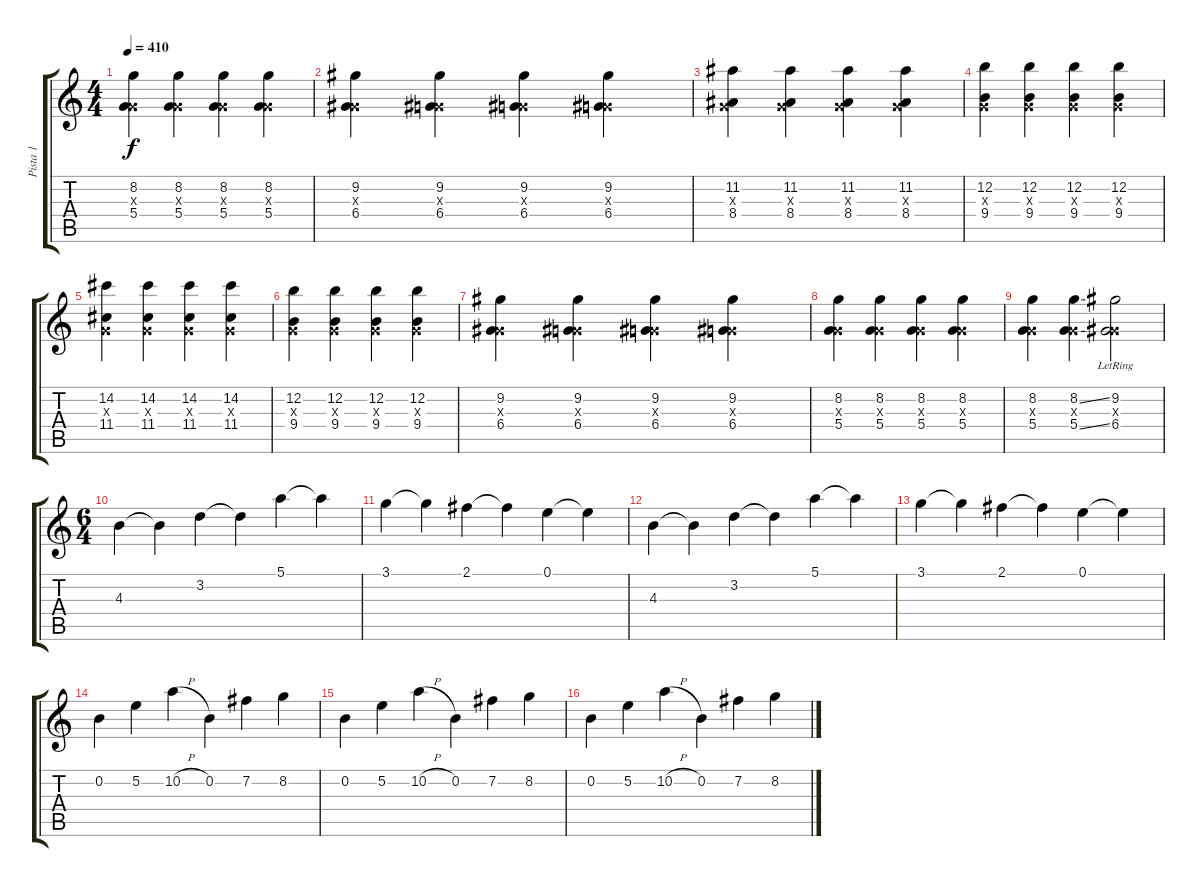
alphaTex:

\track ("Pista 1" "Pista 1") {instrument acousticguitarsteel}
\staff {score tabs}
\tuning (E4 B3 G3 D3 A2 D2) {hide}
\ts (4 4)
\tempo 410
\clef g2
\ks c
(8.2 0.3{x} 5.4).4{dy f} (8.2 0.3{x} 5.4).4 (8.2 0.3{x} 5.4).4 (8.2 0.3{x} 5.4).4 |
(9.2 0.3{x} 6.4).4 (9.2 0.3{x} 6.4).4 (9.2 0.3{x} 6.4).4 (9.2 0.3{x} 6.4).4 |
(11.2 0.3{x} 8.4).4 (11.2 0.3{x} 8.4).4 (11.2 0.3{x} 8.4).4 (11.2 0.3{x} 8.4).4 |
(12.2 0.3{x} 9.4).4 (12.2 0.3{x} 9.4).4 (12.2 0.3{x} 9.4).4 (12.2 0.3{x} 9.4).4 |
(14.2 0.3{x} 11.4).4 (14.2 0.3{x} 11.4).4 (14.2 0.3{x} 11.4).4 (14.2 0.3{x} 11.4).4 |
(12.2 0.3{x} 9.4).4 (12.2 0.3{x} 9.4).4 (12.2 0.3{x} 9.4).4 (12.2 0.3{x} 9.4).4 |
(9.2 0.3{x} 6.4).4 (9.2 0.3{x} 6.4).4 (9.2 0.3{x} 6.4).4 (9.2 0.3{x} 6.4).4 |
(8.2 0.3{x} 5.4).4 (8.2 0.3{x} 5.4).4 (8.2 0.3{x} 5.4).4 (8.2 0.3{x} 5.4).4 |
(8.2 0.3{x} 5.4).4 (8.2{ss} 0.3{x} 5.4{ss}).4 (9.2{lr} 0.3{x} 6.4{lr}).2 |
\ts (6 4)
4.3.4 4.3{t}.4 3.2.4 3.2{t}.4 5.1.4 5.1{t}.4 |
3.1.4 3.1{t}.4 2.1.4 2.1{t}.4 0.1.4 0.1{t}.4 |
4.3.4 4.3{t}.4 3.2.4 3.2{t}.4 5.1.4 5.1{t}.4 |
3.1.4 3.1{t}.4 2.1.4 2.1{t}.4 0.1.4 0.1{t}.4 |
0.2.4 5.2.4 10.2{h}.4 0.2.4 7.2.4 8.2.4 |
0.2.4 5.2.4 10.2{h}.4 0.2.4 7.2.4 8.2.4 |
0.2.4 5.2.4 10.2{h}.4 0.2.4 7.2.4 8.2.4
